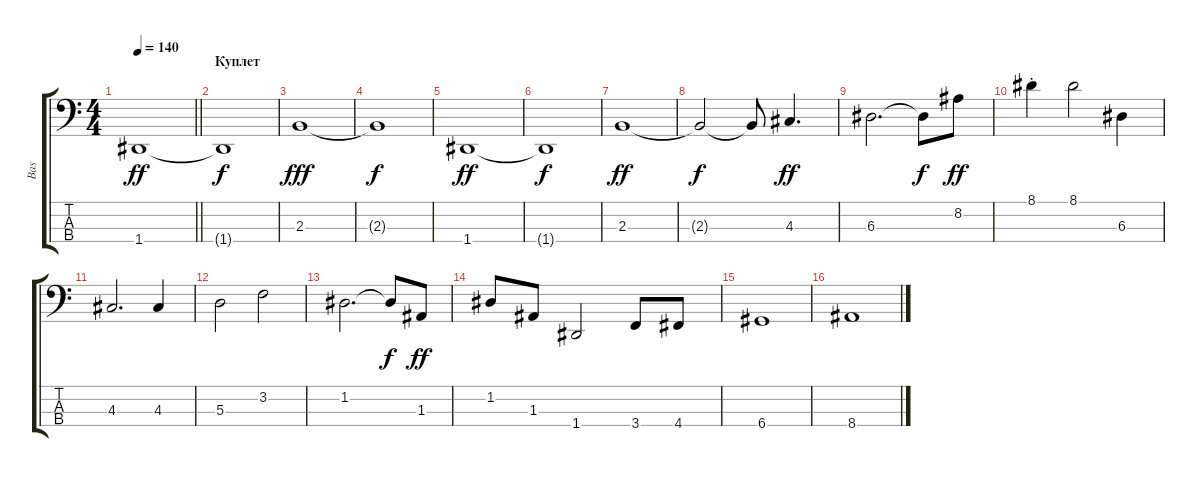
\track ("Bas" "Bas") {instrument electricbassfinger}
\staff {score tabs}
\tuning (G2 D2 A1 D1) {hide}
\ts (4 4)
\tempo 140
\clef f4
\barLineRight lightlight
\ks c
1.4.1{dy ff} |
\section ("" "Куплет")
1.4{t}.1{dy f} |
2.3.1{dy fff} |
2.3{t}.1{dy f} |
1.4.1{dy ff} |
1.4{t}.1{dy f} |
2.3.1{dy ff} |
2.3{t}.2{dy f} 2.3{t}.8 4.3.4{d dy ff} |
6.3.2{d} 6.3{t}.8{dy f} 8.2.8{dy ff} |
8.1{st}.4 8.1.2 6.3.4 |
4.3.2{d} 4.3.4 |
5.3.2 3.2.2 |
1.2.2{d} 1.2{t}.8{dy f} 1.3.8{dy ff} |
1.2.8 1.3.8 1.4.2 3.4.8 4.4.8 |
6.4.1 |
8.4.1
